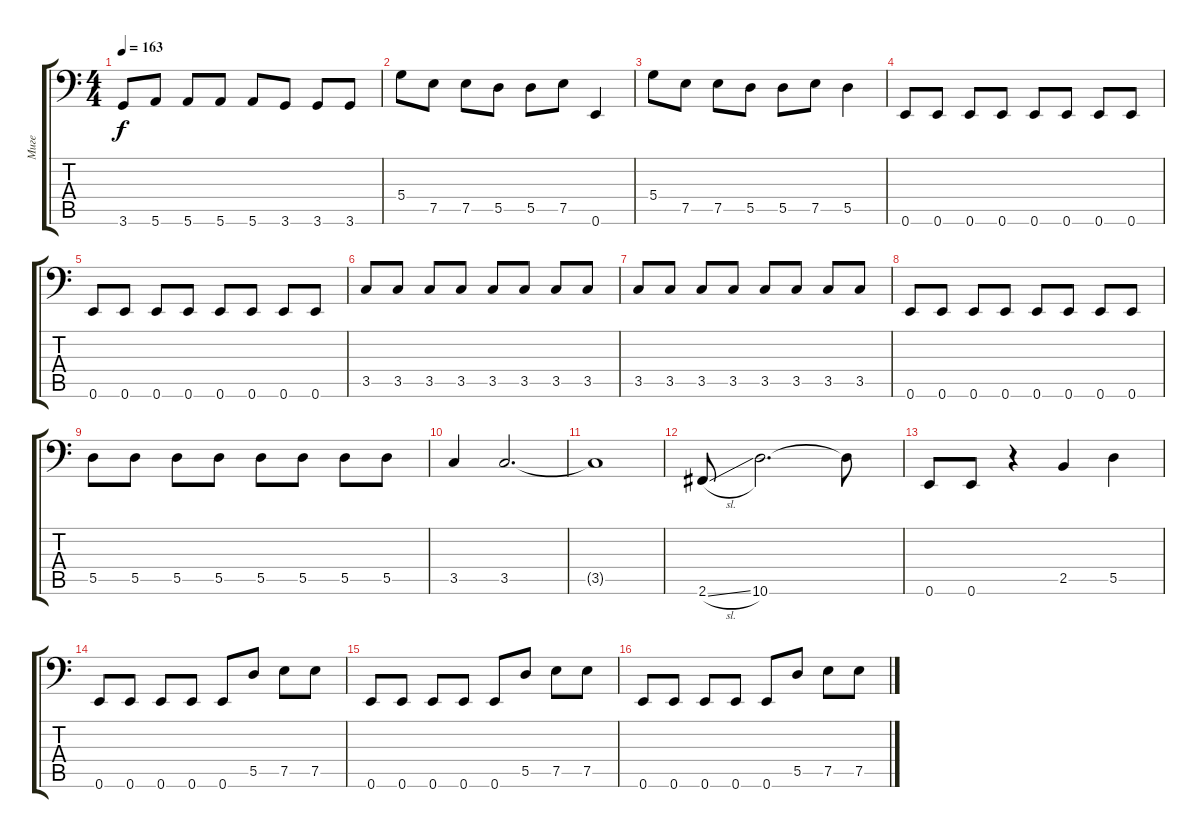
\track ("Миге" "Миге") {instrument electricbassfinger}
\staff {score tabs}
\tuning (E3 B2 G2 D2 A1 E1) {hide}
\ts (4 4)
\tempo 163
\clef f4
\ks c
3.6.8{dy f} 5.6.8 5.6.8 5.6.8 5.6.8 3.6.8 3.6.8 3.6.8 |
5.4.8 7.5.8 7.5.8 5.5.8 5.5.8 7.5.8 0.6.4 |
5.4.8 7.5.8 7.5.8 5.5.8 5.5.8 7.5.8 5.5.4 |
0.6.8 0.6.8 0.6.8 0.6.8 0.6.8 0.6.8 0.6.8 0.6.8 |
0.6.8 0.6.8 0.6.8 0.6.8 0.6.8 0.6.8 0.6.8 0.6.8 |
3.5.8 3.5.8 3.5.8 3.5.8 3.5.8 3.5.8 3.5.8 3.5.8 |
3.5.8 3.5.8 3.5.8 3.5.8 3.5.8 3.5.8 3.5.8 3.5.8 |
0.6.8 0.6.8 0.6.8 0.6.8 0.6.8 0.6.8 0.6.8 0.6.8 |
5.5.8 5.5.8 5.5.8 5.5.8 5.5.8 5.5.8 5.5.8 5.5.8 |
3.5.4 3.5.2{d} |
3.5{t}.1 |
2.6{sl}.8 10.6.2{d} 10.6{t}.8 |
0.6.8 0.6.8 r.4 2.5.4 5.5.4 |
0.6.8 0.6.8 0.6.8 0.6.8 0.6.8 5.5.8 7.5.8 7.5.8 |
0.6.8 0.6.8 0.6.8 0.6.8 0.6.8 5.5.8 7.5.8 7.5.8 |
0.6.8 0.6.8 0.6.8 0.6.8 0.6.8 5.5.8 7.5.8 7.5.8
